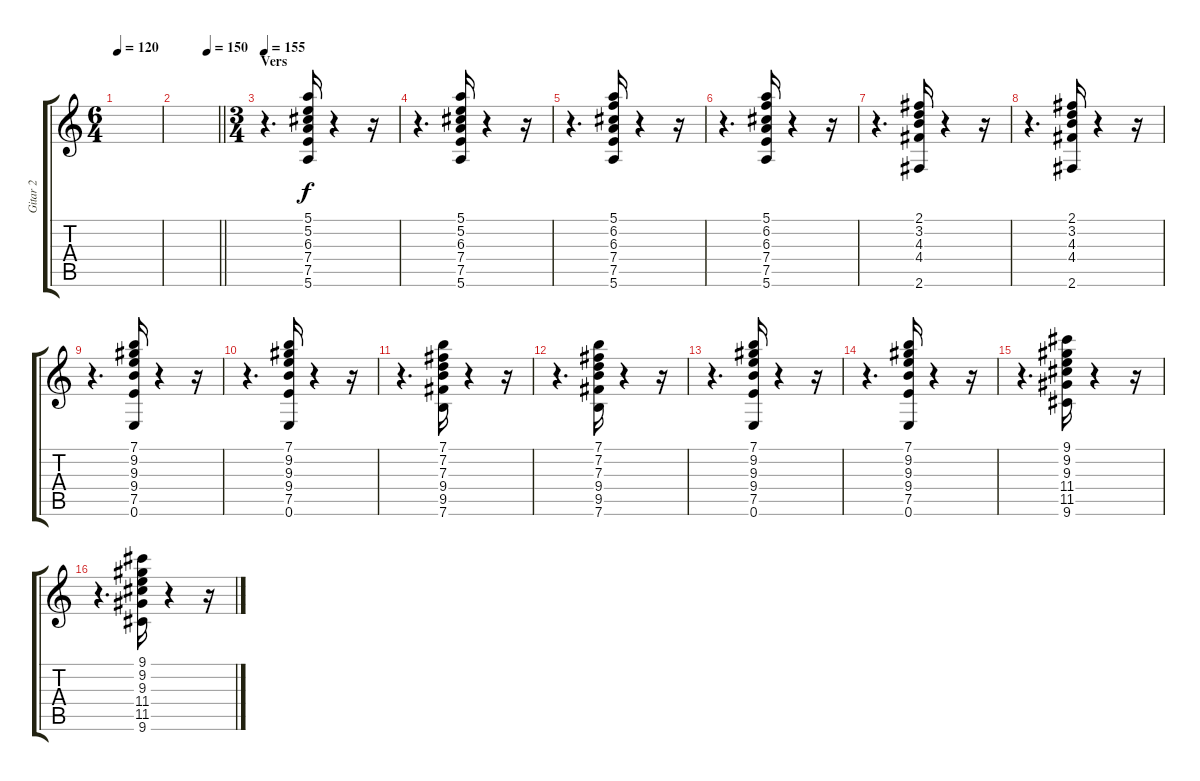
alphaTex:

\track ("Gitar 2" "Gitar 2") {instrument electricguitarclean}
\staff {score tabs}
\tuning (E4 B3 G3 D3 A2 E2) {hide}
\ts (6 4)
\tempo 120
\clef g2
\ks c
|
\tempo (150 0.75)
\barLineRight lightlight
|
\ts (3 4)
\section ("" "Vers")
\tempo 155
r.4{d} (5.1 5.2 6.3 7.4 7.5 5.6).16 r.4 r.16 |
r.4{d} (5.1 5.2 6.3 7.4 7.5 5.6).16 r.4 r.16 |
r.4{d} (5.1 6.2 6.3 7.4 7.5 5.6).16 r.4 r.16 |
r.4{d} (5.1 6.2 6.3 7.4 7.5 5.6).16 r.4 r.16 |
r.4{d} (2.1 3.2 4.3 4.4 2.6).16 r.4 r.16 |
r.4{d} (2.1 3.2 4.3 4.4 2.6).16 r.4 r.16 |
r.4{d} (7.1 9.2 9.3 9.4 7.5 0.6).16 r.4 r.16 |
r.4{d} (7.1 9.2 9.3 9.4 7.5 0.6).16 r.4 r.16 |
r.4{d} (7.1 7.2 7.3 9.4 9.5 7.6).16 r.4 r.16 |
r.4{d} (7.1 7.2 7.3 9.4 9.5 7.6).16 r.4 r.16 |
r.4{d} (7.1 9.2 9.3 9.4 7.5 0.6).16 r.4 r.16 |
r.4{d} (7.1 9.2 9.3 9.4 7.5 0.6).16 r.4 r.16 |
r.4{d} (9.1 9.2 9.3 11.4 11.5 9.6).16 r.4 r.16 |
r.4{d} (9.1 9.2 9.3 11.4 11.5 9.6).16 r.4 r.16
